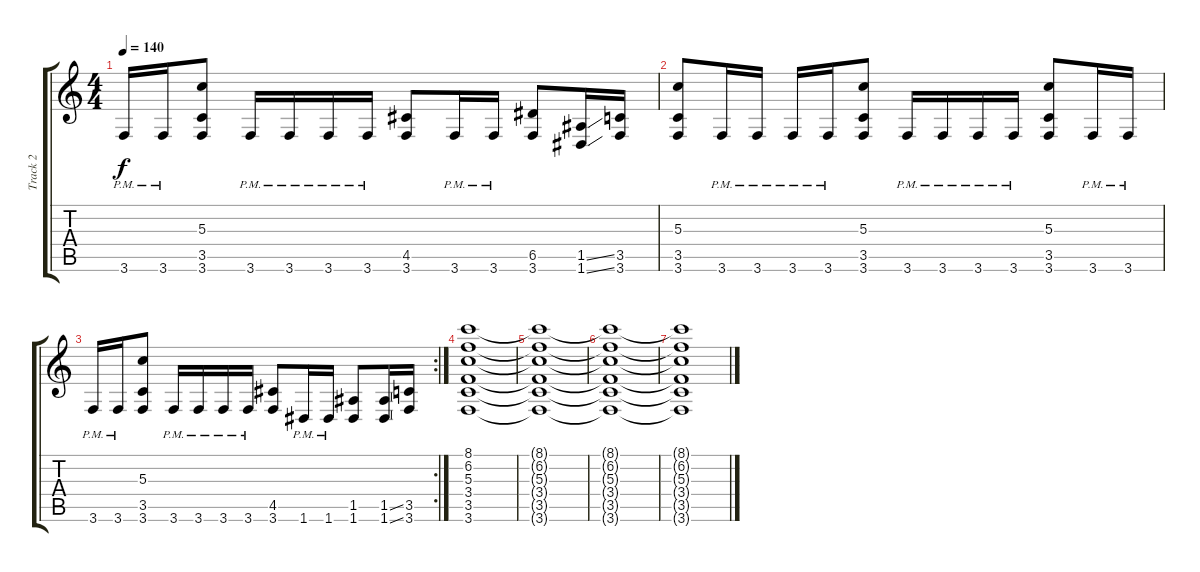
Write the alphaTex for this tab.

\track ("Track 2" "Track 2") {instrument overdrivenguitar}
\staff {score tabs}
\tuning (E4 B3 G3 D3 A2 D2) {hide}
\ts (4 4)
\tempo 140
\clef g2
\ks c
3.6{pm}.16{dy f} 3.6{pm}.16 (5.3 3.5 3.6).8 3.6{pm}.16 3.6{pm}.16 3.6{pm}.16 3.6{pm}.16 (4.5 3.6).8 3.6{pm}.16 3.6{pm}.16 (6.5 3.6).8 (1.5{ss} 1.6{ss}).16 (3.5 3.6).16 |
(5.3 3.5 3.6).8 3.6{pm}.16 3.6{pm}.16 3.6{pm}.16 3.6{pm}.16 (5.3 3.5 3.6).8 3.6{pm}.16 3.6{pm}.16 3.6{pm}.16 3.6{pm}.16 (5.3 3.5 3.6).8 3.6{pm}.16 3.6{pm}.16 |
\rc 2
3.6{pm}.16 3.6{pm}.16 (5.3 3.5 3.6).8 3.6{pm}.16 3.6{pm}.16 3.6{pm}.16 3.6{pm}.16 (4.5 3.6).8 1.6{pm}.16 1.6{pm}.16 (1.5 1.6).8 (1.5{ss} 1.6{ss}).16 (3.5 3.6).16 |
(8.1 6.2 5.3 3.4 3.5 3.6).1 |
(8.1{t} 6.2{t} 5.3{t} 3.4{t} 3.5{t} 3.6{t}).1 |
(8.1{t} 6.2{t} 5.3{t} 3.4{t} 3.5{t} 3.6{t}).1 |
(8.1{t} 6.2{t} 5.3{t} 3.4{t} 3.5{t} 3.6{t}).1
